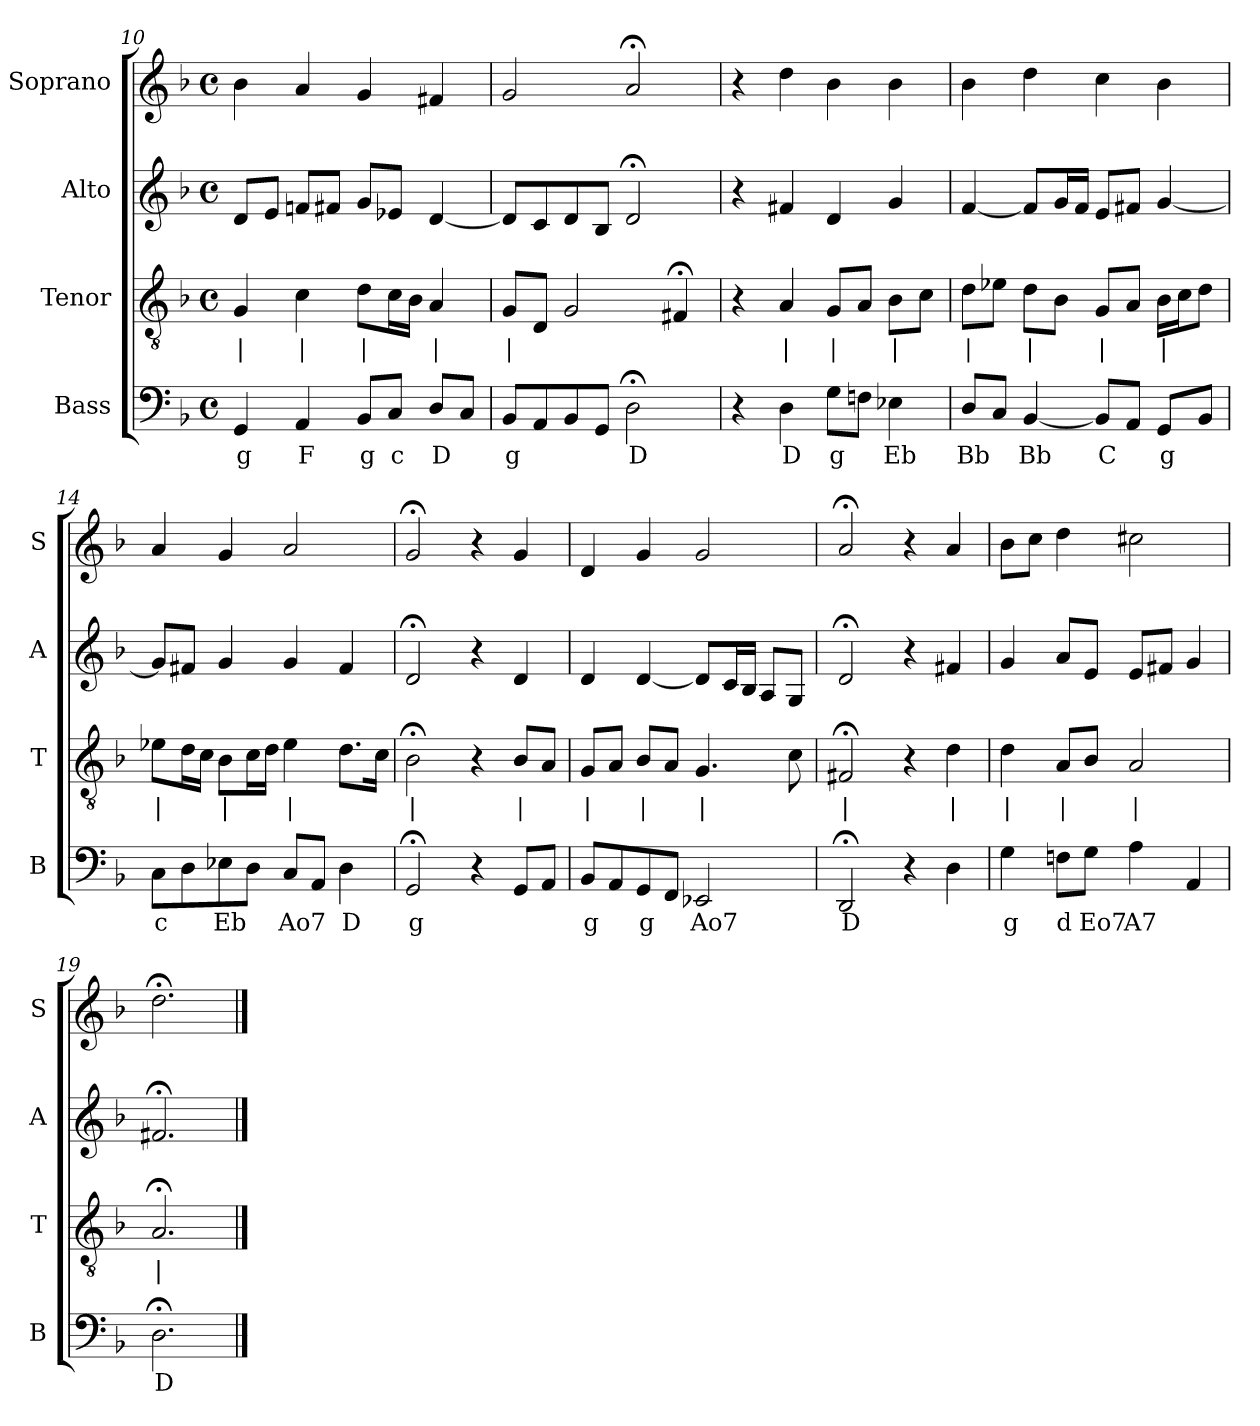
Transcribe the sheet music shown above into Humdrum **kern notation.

**kern	**text	**kern	**text	**kern	**kern
*part4	*part4	*part3	*part3	*part2	*part1
*staff4	*staff4	*staff3	*staff3	*staff2	*staff1
*I"Bass	*	*I"Tenor	*	*I"Alto	*I"Soprano
*I'B	*	*I'T	*	*I'A	*I'S
*clefF4	*	*clefGv2	*	*clefG2	*clefG2
*k[b-]	*	*k[b-]	*	*k[b-]	*k[b-]
*d:	*	*d:	*	*d:	*d:
*M4/4	*	*M4/4	*	*M4/4	*M4/4
*met(c)	*	*met(c)	*	*met(c)	*met(c)
=10	=10	=10	=10	=10	=10
4GG	g	4G	|	8dL	4b-
.	.	.	.	8eJ	.
4AA	F	4c	|	8fnL	4a
.	.	.	.	8f#XJ	.
8BB-L	g	8dL	|	8gL	4g
8CJ	c	16cL	.	8e-XJ	.
.	.	16B-JJ	.	.	.
8DL	D	4A	|	[4d	4f#X
8CJ	.	.	.	.	.
=11	=11	=11	=11	=11	=11
8BB-L	g	8GL	|	8dL]	2g
8AA	.	8DJ	.	8c	.
8BB-	.	2G	.	8d	.
8GGJ	.	.	.	8B-J	.
2D;<	D	.	.	2d;<	2a;<
.	.	4F#X;<	.	.	.
=12	=12	=12	=12	=12	=12
4r	.	4r	.	4r	4r
4D	D	4A	|	4f#X	4dd
8GL	g	8GL	|	4d	4b-
8FnJ	.	8AJ	.	.	.
4E-X	Eb	8B-L	|	4g	4b-
.	.	8cJ	.	.	.
=13	=13	=13	=13	=13	=13
8DL	Bb	8dL	|	[4f	4b-
8CJ	.	8e-XJ	.	.	.
[4BB-	Bb	8dL	|	8fL]	4dd
.	.	8B-J	.	16gL	.
.	.	.	.	16fJJ	.
8BB-L]	C	8GL	|	8eL	4cc
8AAJ	.	8AJ	.	8f#XJ	.
8GGL	g	16B-LL	|	[4g	4b-
.	.	16cJ	.	.	.
8BB-J	.	8dJ	.	.	.
=14	=14	=14	=14	=14	=14
8CL	c	8e-XL	|	8gL]	4a
8D	.	16dL	.	8f#XJ	.
.	.	16cJJ	.	.	.
8E-X	Eb	8B-L	|	4g	4g
8DJ	.	16cL	.	.	.
.	.	16dJJ	.	.	.
8CL	Ao7	4e-	|	4g	2a
8AAJ	.	.	.	.	.
4D	D	8.dL	.	4f#	.
.	.	16cJk	.	.	.
=15	=15	=15	=15	=15	=15
2GG;<	g	2B-;<	|	2d;<	2g;<
4r	.	4r	.	4r	4r
8GGL	.	8B-L	|	4d	4g
8AAJ	.	8AJ	.	.	.
=16	=16	=16	=16	=16	=16
8BB-L	g	8GL	|	4d	4d
8AA	.	8AJ	.	.	.
8GG	g	8B-L	|	[4d	4g
8FFJ	.	8AJ	.	.	.
2EE-X	Ao7	4.G	|	8dL]	2g
.	.	.	.	16cL	.
.	.	.	.	16B-JJ	.
.	.	.	.	8AL	.
.	.	8c	.	8GJ	.
=17	=17	=17	=17	=17	=17
2DD;<	D	2F#X;<	|	2d;<	2a;<
4r	.	4r	.	4r	4r
4D	.	4d	|	4f#X	4a
=18	=18	=18	=18	=18	=18
4G	g	4d	|	4g	8b-L
.	.	.	.	.	8ccJ
8FnL	d	8AL	|	8aL	4dd
8GJ	Eo7	8B-J	.	8eJ	.
4A	A7	2A	|	8eL	2cc#X
.	.	.	.	8f#XJ	.
4AA	.	.	.	4g	.
=19	=19	=19	=19	=19	=19
2.D;<	D	2.A;<	|	2.f#X;<	2.dd;<
==	==	==	==	==	==
*-	*-	*-	*-	*-	*-
